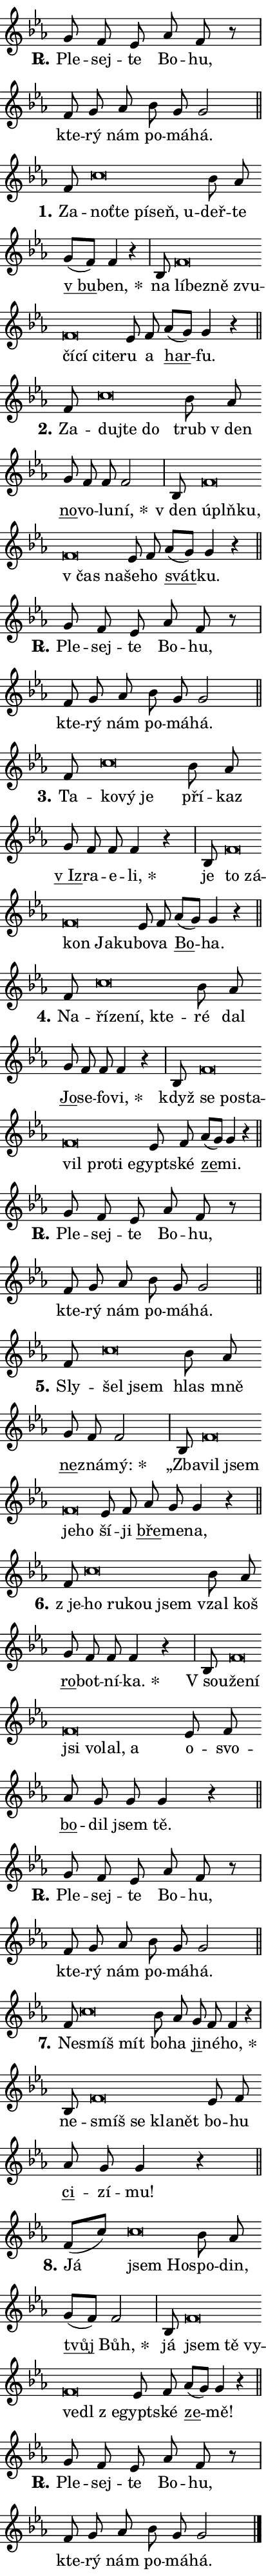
\version "2.24.0"
\header { tagline = "" }
\paper {
  indent = 0\cm
  top-margin = 0\cm
  right-margin = 0.13\cm % to fit lyric hyphens
  bottom-margin = 0\cm
  left-margin = 0\cm
  paper-width = 7\cm
  page-breaking = #ly:one-page-breaking
  system-system-spacing.basic-distance = #11
  score-system-spacing.basic-distance = #11
  ragged-last = ##f
}


%% Author: Thomas Morley
%% https://lists.gnu.org/archive/html/lilypond-user/2020-05/msg00002.html
#(define (line-position grob)
"Returns position of @var[grob} in current system:
   @code{'start}, if at first time-step
   @code{'end}, if at last time-step
   @code{'middle} otherwise
"
  (let* ((col (ly:item-get-column grob))
         (ln (ly:grob-object col 'left-neighbor))
         (rn (ly:grob-object col 'right-neighbor))
         (col-to-check-left (if (ly:grob? ln) ln col))
         (col-to-check-right (if (ly:grob? rn) rn col))
         (break-dir-left
           (and
             (ly:grob-property col-to-check-left 'non-musical #f)
             (ly:item-break-dir col-to-check-left)))
         (break-dir-right
           (and
             (ly:grob-property col-to-check-right 'non-musical #f)
             (ly:item-break-dir col-to-check-right))))
        (cond ((eqv? 1 break-dir-left) 'start)
              ((eqv? -1 break-dir-right) 'end)
              (else 'middle))))

#(define (tranparent-at-line-position vctor)
  (lambda (grob)
  "Relying on @code{line-position} select the relevant enry from @var{vctor}.
Used to determine transparency,"
    (case (line-position grob)
      ((end) (not (vector-ref vctor 0)))
      ((middle) (not (vector-ref vctor 1)))
      ((start) (not (vector-ref vctor 2))))))

noteHeadBreakVisibility =
#(define-music-function (break-visibility)(vector?)
"Makes @code{NoteHead}s transparent relying on @var{break-visibility}"
#{
  \override NoteHead.transparent =
    #(tranparent-at-line-position break-visibility)
#})

#(define delete-ledgers-for-transparent-note-heads
  (lambda (grob)
    "Reads whether a @code{NoteHead} is transparent.
If so this @code{NoteHead} is removed from @code{'note-heads} from
@var{grob}, which is supposed to be @code{LedgerLineSpanner}.
As a result ledgers are not printed for this @code{NoteHead}"
    (let* ((nhds-array (ly:grob-object grob 'note-heads))
           (nhds-list
             (if (ly:grob-array? nhds-array)
                 (ly:grob-array->list nhds-array)
                 '()))
           ;; Relies on the transparent-property being done before
           ;; Staff.LedgerLineSpanner.after-line-breaking is executed.
           ;; This is fragile ...
           (to-keep
             (remove
               (lambda (nhd)
                 (ly:grob-property nhd 'transparent #f))
               nhds-list)))
      ;; TODO find a better method to iterate over grob-arrays, similiar
      ;; to filter/remove etc for lists
      ;; For now rebuilt from scratch
      (set! (ly:grob-object grob 'note-heads)  '())
      (for-each
        (lambda (nhd)
          (ly:pointer-group-interface::add-grob grob 'note-heads nhd))
        to-keep))))

squashNotes = {
  \override NoteHead.X-extent = #'(-0.2 . 0.2)
  \override NoteHead.Y-extent = #'(-0.75 . 0)
  \override NoteHead.stencil =
    #(lambda (grob)
       (let ((pos (ly:grob-property grob 'staff-position)))
         (begin
           (if (< pos -7) (display "ERROR: Lower brevis then expected\n") (display "OK: Expected brevis position\n"))
           (if (<= pos -6) ly:text-interface::print ly:note-head::print))))
}
unSquashNotes = {
  \revert NoteHead.X-extent
  \revert NoteHead.Y-extent
  \revert NoteHead.stencil
}

hideNotes = \noteHeadBreakVisibility #begin-of-line-visible
unHideNotes = \noteHeadBreakVisibility #all-visible

% work-around for resetting accidentals
% https://lilypond.org/doc/v2.23/Documentation/notation/displaying-rhythms#unmetered-music
cadenzaMeasure = {
  \cadenzaOff
  \partial 1024 s1024
  \cadenzaOn
}

#(define-markup-command (accent layout props text) (markup?)
  "Underline accented syllable"
  (interpret-markup layout props
    #{\markup \override #'(offset . 4.3) \underline { #text }#}))

responsum = \markup \concat {
  "R" \hspace #-1.05 \path #0.1 #'((moveto 0 0.07) (lineto 0.9 0.8)) \hspace #0.05 "."
}

spaceSize = #0.6828661417322834 % exact space size for TeX Gyre Schola

\layout {
  \context {
    \Staff
    \remove "Time_signature_engraver"
    \override LedgerLineSpanner.after-line-breaking = #delete-ledgers-for-transparent-note-heads
  }
  \context {
    \Lyrics {
      \override LyricSpace.minimum-distance = \spaceSize
      \override LyricText.font-name = #"TeX Gyre Schola"
      \override LyricText.font-size = 1
      \override StanzaNumber.font-name = #"TeX Gyre Schola Bold"
      \override StanzaNumber.font-size = 1
    }
  }
  \context {
    \Score 
    \override NoteHead.text =
      #(lambda (grob) 
        (let ((pos (ly:grob-property grob 'staff-position)))
          #{\markup {
            \combine
              \halign #-0.55 \raise #(if (= pos -6) 0 0.5) \override #'(thickness . 2) \draw-line #'(3.2 . 0)
              \musicglyph "noteheads.sM1"
          }#}))
  }
}

% magnetic-lyrics.ily
%
%   written by
%     Jean Abou Samra <jean@abou-samra.fr>
%     Werner Lemberg <wl@gnu.org>
%
%   adapted by
%     Jiri Hon <jiri.hon@gmail.com>
%
% Version 2022-Apr-15

% https://www.mail-archive.com/lilypond-user@gnu.org/msg149350.html

#(define (Left_hyphen_pointer_engraver context)
   "Collect syllable-hyphen-syllable occurrences in lyrics and store
them in properties.  This engraver only looks to the left.  For
example, if the lyrics input is @code{foo -- bar}, it does the
following.

@itemize @bullet
@item
Set the @code{text} property of the @code{LyricHyphen} grob between
@q{foo} and @q{bar} to @code{foo}.

@item
Set the @code{left-hyphen} property of the @code{LyricText} grob with
text @q{foo} to the @code{LyricHyphen} grob between @q{foo} and
@q{bar}.
@end itemize

Use this auxiliary engraver in combination with the
@code{lyric-@/text::@/apply-@/magnetic-@/offset!} hook."
   (let ((hyphen #f)
         (text #f))
     (make-engraver
      (acknowledgers
       ((lyric-syllable-interface engraver grob source-engraver)
        (set! text grob)))
      (end-acknowledgers
       ((lyric-hyphen-interface engraver grob source-engraver)
        ;(when (not (grob::has-interface grob 'lyric-space-interface))
          (set! hyphen grob)));)
      ((stop-translation-timestep engraver)
       (when (and text hyphen)
         (ly:grob-set-object! text 'left-hyphen hyphen))
       (set! text #f)
       (set! hyphen #f)))))

#(define (lyric-text::apply-magnetic-offset! grob)
   "If the space between two syllables is less than the value in
property @code{LyricText@/.details@/.squash-threshold}, move the right
syllable to the left so that it gets concatenated with the left
syllable.

Use this function as a hook for
@code{LyricText@/.after-@/line-@/breaking} if the
@code{Left_@/hyphen_@/pointer_@/engraver} is active."
   (let ((hyphen (ly:grob-object grob 'left-hyphen #f)))
     (when hyphen
       (let ((left-text (ly:spanner-bound hyphen LEFT)))
         (when (grob::has-interface left-text 'lyric-syllable-interface)
           (let* ((common (ly:grob-common-refpoint grob left-text X))
                  (this-x-ext (ly:grob-extent grob common X))
                  (left-x-ext
                   (begin
                     ;; Trigger magnetism for left-text.
                     (ly:grob-property left-text 'after-line-breaking)
                     (ly:grob-extent left-text common X)))
                  ;; `delta` is the gap width between two syllables.
                  (delta (- (interval-start this-x-ext)
                            (interval-end left-x-ext)))
                  (details (ly:grob-property grob 'details))
                  (threshold (assoc-get 'squash-threshold details 0.2)))
             (when (< delta threshold)
               (let* (;; We have to manipulate the input text so that
                      ;; ligatures crossing syllable boundaries are not
                      ;; disabled.  For languages based on the Latin
                      ;; script this is essentially a beautification.
                      ;; However, for non-Western scripts it can be a
                      ;; necessity.
                      (lt (ly:grob-property left-text 'text))
                      (rt (ly:grob-property grob 'text))
                      (is-space (grob::has-interface hyphen 'lyric-space-interface))
                      (space (if is-space " " ""))
                      (extra-delta (if is-space spaceSize 0))
                      ;; Append new syllable.
                      (ltrt-space (if (and (string? lt) (string? rt))
                                (string-append lt space rt)
                                (make-concat-markup (list lt space rt))))
                      ;; Right-align `ltrt` to the right side.
                      (ltrt-space-markup (grob-interpret-markup
                               grob
                               (make-translate-markup
                                (cons (interval-length this-x-ext) 0)
                                (make-right-align-markup ltrt-space)))))
                 (begin
                   ;; Don't print `left-text`.
                   (ly:grob-set-property! left-text 'stencil #f)
                   ;; Set text and stencil (which holds all collected
                   ;; syllables so far) and shift it to the left.
                   (ly:grob-set-property! grob 'text ltrt-space)
                   (ly:grob-set-property! grob 'stencil ltrt-space-markup)
                   (ly:grob-translate-axis! grob (- (- delta extra-delta)) X))))))))))


#(define (lyric-hyphen::displace-bounds-first grob)
   ;; Make very sure this callback isn't triggered too early.
   (let ((left (ly:spanner-bound grob LEFT))
         (right (ly:spanner-bound grob RIGHT)))
     (ly:grob-property left 'after-line-breaking)
     (ly:grob-property right 'after-line-breaking)
     (ly:lyric-hyphen::print grob)))

squashThreshold = #0.4

\layout {
  \context {
    \Lyrics
    \consists #Left_hyphen_pointer_engraver
    \override LyricText.after-line-breaking =
      #lyric-text::apply-magnetic-offset!
    \override LyricHyphen.stencil = #lyric-hyphen::displace-bounds-first
    \override LyricText.details.squash-threshold = \squashThreshold
    \override LyricHyphen.minimum-distance = 0
    \override LyricHyphen.minimum-length = \squashThreshold
  }
}

squashText = \override LyricText.details.squash-threshold = 9999
unSquashText = \override LyricText.details.squash-threshold = \squashThreshold

leftText = \override LyricText.self-alignment-X = #LEFT
unLeftText = \revert LyricText.self-alignment-X

starOffset = #(lambda (grob) 
                (let ((x_offset (ly:self-alignment-interface::aligned-on-x-parent grob)))
                  (if (= x_offset 0) 0 (+ x_offset 1.2))))

star = #(define-music-function (syllable)(string?)
"Append star separator at the end of a syllable"
#{
  \once \override LyricText.X-offset = #starOffset
  \lyricmode { \markup {
    #syllable
    \override #'((font-name . "TeX Gyre Schola Bold")) \hspace #0.2 \lower #0.65 \larger "*"
  } }
#})

starAccent = #(define-music-function (syllable)(string?)
"Append star separator at the end of a syllable and make accent"
#{
  \once \override LyricText.X-offset = #starOffset
  \lyricmode { \markup {
    \accent #syllable
    \override #'((font-name . "TeX Gyre Schola Bold")) \hspace #0.2 \lower #0.65 \larger "*"
  } }
#})

breath = #(define-music-function (syllable)(string?)
"Append breathing indicator at the end of a syllable"
#{
  \lyricmode { \markup { #syllable "+" } }
#})

optionalBreath = #(define-music-function (syllable)(string?)
"Append optional breathing indicator at the end of a syllable"
#{
  \lyricmode { \markup { #syllable "(+)" } }
#})


\score {
    <<
        \new Voice = "melody" { \cadenzaOn \key es \major \relative { g'8 f es as f r \cadenzaMeasure \bar "|" f g as \bar "" bes g g2 \cadenzaMeasure \bar "||" \break } }
        \new Lyrics \lyricsto "melody" { \lyricmode { \set stanza = \responsum
Ple -- sej -- te Bo -- hu, kte -- rý nám po -- má -- há. } }
    >>
    \layout {}
}

\score {
    <<
        \new Voice = "melody" { \cadenzaOn \key es \major \relative { f'8 \squashNotes c'\breve*1/16 \hideNotes \breve*1/16 \bar "" \breve*1/16 \bar "" \breve*1/16 \breve*1/16 \bar "" \unHideNotes \unSquashNotes bes8 as \bar "" g[( f)] f4 r \cadenzaMeasure \bar "|" bes,8 \squashNotes f'\breve*1/16 \hideNotes \breve*1/16 \bar "" \breve*1/16 \bar "" \breve*1/16 \bar "" \breve*1/16 \bar "" \breve*1/16 \bar "" \breve*1/16 \breve*1/16 \bar "" \unHideNotes \unSquashNotes es8 f \bar "" as[( g)] g4 r \cadenzaMeasure \bar "||" \break } }
        \new Lyrics \lyricsto "melody" { \lyricmode { \set stanza = "1."
Za -- \leftText noť -- \squashText te pí -- seň, u -- \unLeftText \unSquashText deř -- te \markup \accent "v bu" -- \star ben, na \leftText lí -- \squashText bez -- ně zvu -- čí -- cí ci -- te -- \unLeftText \unSquashText ru a \markup \accent har -- fu. } }
    >>
    \layout {}
}

\score {
    <<
        \new Voice = "melody" { \cadenzaOn \key es \major \relative { f'8 \squashNotes c'\breve*1/16 \hideNotes \breve*1/16 \breve*1/16 \bar "" \unHideNotes \unSquashNotes bes8 as \bar "" g f f f2 \cadenzaMeasure \bar "|" bes,8 \squashNotes f'\breve*1/16 \hideNotes \breve*1/16 \bar "" \breve*1/16 \breve*1/16 \bar "" \unHideNotes \unSquashNotes es8 f \bar "" as[( g)] g4 r \cadenzaMeasure \bar "||" \break } }
        \new Lyrics \lyricsto "melody" { \lyricmode { \set stanza = "2."
Za -- \leftText duj -- \squashText te do \unLeftText \unSquashText trub "v den" \markup \accent no -- vo -- lu -- \star ní, "v den" \leftText úplň -- \squashText ku, "v čas" na -- \unLeftText \unSquashText še -- ho \markup \accent svát -- ku. } }
    >>
    \layout {}
}

\score {
    <<
        \new Voice = "melody" { \cadenzaOn \key es \major \relative { g'8 f es as f r \cadenzaMeasure \bar "|" f g as \bar "" bes g g2 \cadenzaMeasure \bar "||" \break } }
        \new Lyrics \lyricsto "melody" { \lyricmode { \set stanza = \responsum
Ple -- sej -- te Bo -- hu, kte -- rý nám po -- má -- há. } }
    >>
    \layout {}
}

\score {
    <<
        \new Voice = "melody" { \cadenzaOn \key es \major \relative { f'8 \squashNotes c'\breve*1/16 \hideNotes \breve*1/16 \breve*1/16 \bar "" \unHideNotes \unSquashNotes bes8 as \bar "" g f f f4 r \cadenzaMeasure \bar "|" bes,8 \squashNotes f'\breve*1/16 \hideNotes \breve*1/16 \bar "" \breve*1/16 \bar "" \breve*1/16 \breve*1/16 \bar "" \unHideNotes \unSquashNotes es8 f \bar "" as[( g)] g4 r \cadenzaMeasure \bar "||" \break } }
        \new Lyrics \lyricsto "melody" { \lyricmode { \set stanza = "3."
Ta -- \leftText ko -- \squashText vý je \unLeftText \unSquashText pří -- kaz \markup \accent "v Iz" -- ra -- e -- \star li, je \leftText to \squashText zá -- kon Ja -- ku -- \unLeftText \unSquashText bo -- va \markup \accent Bo -- ha. } }
    >>
    \layout {}
}

\score {
    <<
        \new Voice = "melody" { \cadenzaOn \key es \major \relative { f'8 \squashNotes c'\breve*1/16 \hideNotes \breve*1/16 \bar "" \breve*1/16 \breve*1/16 \bar "" \unHideNotes \unSquashNotes bes8 as \bar "" g f f f4 r \cadenzaMeasure \bar "|" bes,8 \squashNotes f'\breve*1/16 \hideNotes \breve*1/16 \bar "" \breve*1/16 \bar "" \breve*1/16 \bar "" \breve*1/16 \bar "" \breve*1/16 \breve*1/16 \bar "" \unHideNotes \unSquashNotes es8 f \bar "" as[( g)] g4 r \cadenzaMeasure \bar "||" \break } }
        \new Lyrics \lyricsto "melody" { \lyricmode { \set stanza = "4."
Na -- \leftText ří -- \squashText ze -- ní, kte -- \unLeftText \unSquashText ré dal \markup \accent Jo -- se -- fo -- \star vi, když \leftText se \squashText po -- sta -- vil pro -- ti e -- \unLeftText \unSquashText gypt -- ské \markup \accent ze -- mi. } }
    >>
    \layout {}
}

\score {
    <<
        \new Voice = "melody" { \cadenzaOn \key es \major \relative { g'8 f es as f r \cadenzaMeasure \bar "|" f g as \bar "" bes g g2 \cadenzaMeasure \bar "||" \break } }
        \new Lyrics \lyricsto "melody" { \lyricmode { \set stanza = \responsum
Ple -- sej -- te Bo -- hu, kte -- rý nám po -- má -- há. } }
    >>
    \layout {}
}

\score {
    <<
        \new Voice = "melody" { \cadenzaOn \key es \major \relative { f'8 \squashNotes c'\breve*1/16 \hideNotes \breve*1/16 \bar "" \unHideNotes \unSquashNotes bes8 as \bar "" g f f2 \cadenzaMeasure \bar "|" bes,8 \squashNotes f'\breve*1/16 \hideNotes \breve*1/16 \bar "" \breve*1/16 \breve*1/16 \bar "" \unHideNotes \unSquashNotes es8 f \bar "" as g g4 r \cadenzaMeasure \bar "||" \break } }
        \new Lyrics \lyricsto "melody" { \lyricmode { \set stanza = "5."
Sly -- \leftText šel \squashText jsem \unLeftText \unSquashText hlas mně \markup \accent ne -- zná -- \star mý: „Zba -- \leftText vil \squashText jsem je -- ho \unLeftText \unSquashText ší -- ji \markup \accent bře -- me -- na, } }
    >>
    \layout {}
}

\score {
    <<
        \new Voice = "melody" { \cadenzaOn \key es \major \relative { f'8 \squashNotes c'\breve*1/16 \hideNotes \breve*1/16 \bar "" \breve*1/16 \breve*1/16 \bar "" \unHideNotes \unSquashNotes bes8 as \bar "" g f f f4 r \cadenzaMeasure \bar "|" bes,8 \squashNotes f'\breve*1/16 \hideNotes \breve*1/16 \bar "" \breve*1/16 \bar "" \breve*1/16 \bar "" \breve*1/16 \breve*1/16 \bar "" \unHideNotes \unSquashNotes es8 f \bar "" as g g g4 r \cadenzaMeasure \bar "||" \break } }
        \new Lyrics \lyricsto "melody" { \lyricmode { \set stanza = "6."
"z je" -- \leftText ho \squashText ru -- kou jsem \unLeftText \unSquashText vzal koš \markup \accent ro -- bot -- ní -- \star ka. "V sou" -- \leftText že -- \squashText ní jsi vo -- lal, a \unLeftText \unSquashText o -- svo -- \markup \accent bo -- dil jsem tě. } }
    >>
    \layout {}
}

\score {
    <<
        \new Voice = "melody" { \cadenzaOn \key es \major \relative { g'8 f es as f r \cadenzaMeasure \bar "|" f g as \bar "" bes g g2 \cadenzaMeasure \bar "||" \break } }
        \new Lyrics \lyricsto "melody" { \lyricmode { \set stanza = \responsum
Ple -- sej -- te Bo -- hu, kte -- rý nám po -- má -- há. } }
    >>
    \layout {}
}

\score {
    <<
        \new Voice = "melody" { \cadenzaOn \key es \major \relative { f'8 \squashNotes c'\breve*1/16 \hideNotes \breve*1/16 \bar "" \unHideNotes \unSquashNotes bes8 as \bar "" g f f4 r \cadenzaMeasure \bar "|" bes,8 \squashNotes f'\breve*1/16 \hideNotes \breve*1/16 \bar "" \breve*1/16 \breve*1/16 \bar "" \unHideNotes \unSquashNotes es8 f \bar "" as g g4 r \cadenzaMeasure \bar "||" \break } }
        \new Lyrics \lyricsto "melody" { \lyricmode { \set stanza = "7."
Ne -- \leftText smíš \squashText mít \unLeftText \unSquashText bo -- ha \markup \accent ji -- né -- \star ho, ne -- \leftText smíš \squashText se kla -- nět \unLeftText \unSquashText bo -- hu \markup \accent ci -- zí -- mu! } }
    >>
    \layout {}
}

\score {
    <<
        \new Voice = "melody" { \cadenzaOn \key es \major \relative { f'8[( c')] \squashNotes c\breve*1/16 \hideNotes \breve*1/16 \bar "" \unHideNotes \unSquashNotes bes8 as \bar "" g[( f)] f2 \cadenzaMeasure \bar "|" bes,8 \squashNotes f'\breve*1/16 \hideNotes \breve*1/16 \bar "" \breve*1/16 \bar "" \breve*1/16 \bar "" \breve*1/16 \breve*1/16 \bar "" \unHideNotes \unSquashNotes es8 f \bar "" as[( g)] g4 r \cadenzaMeasure \bar "||" \break } }
        \new Lyrics \lyricsto "melody" { \lyricmode { \set stanza = "8."
Já \leftText jsem \squashText Ho -- \unLeftText \unSquashText spo -- din, \markup \accent tvůj \star Bůh, já \leftText jsem \squashText tě vy -- ve -- dl "z e" -- \unLeftText \unSquashText gypt -- ské \markup \accent ze -- mě! } }
    >>
    \layout {}
}

\score {
    <<
        \new Voice = "melody" { \cadenzaOn \key es \major \relative { g'8 f es as f r \cadenzaMeasure \bar "|" f g as \bar "" bes g g2 \cadenzaMeasure \bar "||" \break } \bar "|." }
        \new Lyrics \lyricsto "melody" { \lyricmode { \set stanza = \responsum
Ple -- sej -- te Bo -- hu, kte -- rý nám po -- má -- há. } }
    >>
    \layout {}
}
